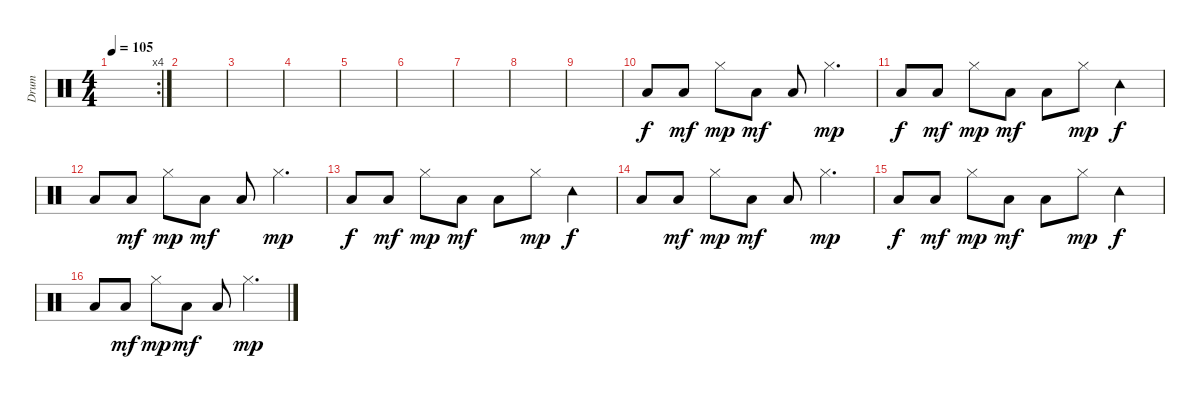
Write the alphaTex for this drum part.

\track ("Drum" "Drum") {instrument percussion}
\staff {score}
\articulation defaults
\rc 4
\ts (4 4)
\tempo 105
\clef neutral
\ks c
|
|
|
|
|
|
|
|
|
"Low Floor Tom (hit)".8 "Low Floor Tom (hit)".8{dy mf} "Hi-Hat (closed)".8{dy mp} "Low Floor Tom (hit)".8{dy mf} "Low Floor Tom (hit)".8 "Hi-Hat (closed)".4{d dy mp} |
"Low Floor Tom (hit)".8{dy f} "Low Floor Tom (hit)".8{dy mf} "Hi-Hat (closed)".8{dy mp} "Low Floor Tom (hit)".8{dy mf} "Low Floor Tom (hit)".8 "Hi-Hat (closed)".8{dy mp} "Tambourine (hit)".4{dy f} |
"Low Floor Tom (hit)".8 "Low Floor Tom (hit)".8{dy mf} "Hi-Hat (closed)".8{dy mp} "Low Floor Tom (hit)".8{dy mf} "Low Floor Tom (hit)".8 "Hi-Hat (closed)".4{d dy mp} |
"Low Floor Tom (hit)".8{dy f} "Low Floor Tom (hit)".8{dy mf} "Hi-Hat (closed)".8{dy mp} "Low Floor Tom (hit)".8{dy mf} "Low Floor Tom (hit)".8 "Hi-Hat (closed)".8{dy mp} "Tambourine (hit)".4{dy f} |
"Low Floor Tom (hit)".8 "Low Floor Tom (hit)".8{dy mf} "Hi-Hat (closed)".8{dy mp} "Low Floor Tom (hit)".8{dy mf} "Low Floor Tom (hit)".8 "Hi-Hat (closed)".4{d dy mp} |
"Low Floor Tom (hit)".8{dy f} "Low Floor Tom (hit)".8{dy mf} "Hi-Hat (closed)".8{dy mp} "Low Floor Tom (hit)".8{dy mf} "Low Floor Tom (hit)".8 "Hi-Hat (closed)".8{dy mp} "Tambourine (hit)".4{dy f} |
"Low Floor Tom (hit)".8 "Low Floor Tom (hit)".8{dy mf} "Hi-Hat (closed)".8{dy mp} "Low Floor Tom (hit)".8{dy mf} "Low Floor Tom (hit)".8 "Hi-Hat (closed)".4{d dy mp}
